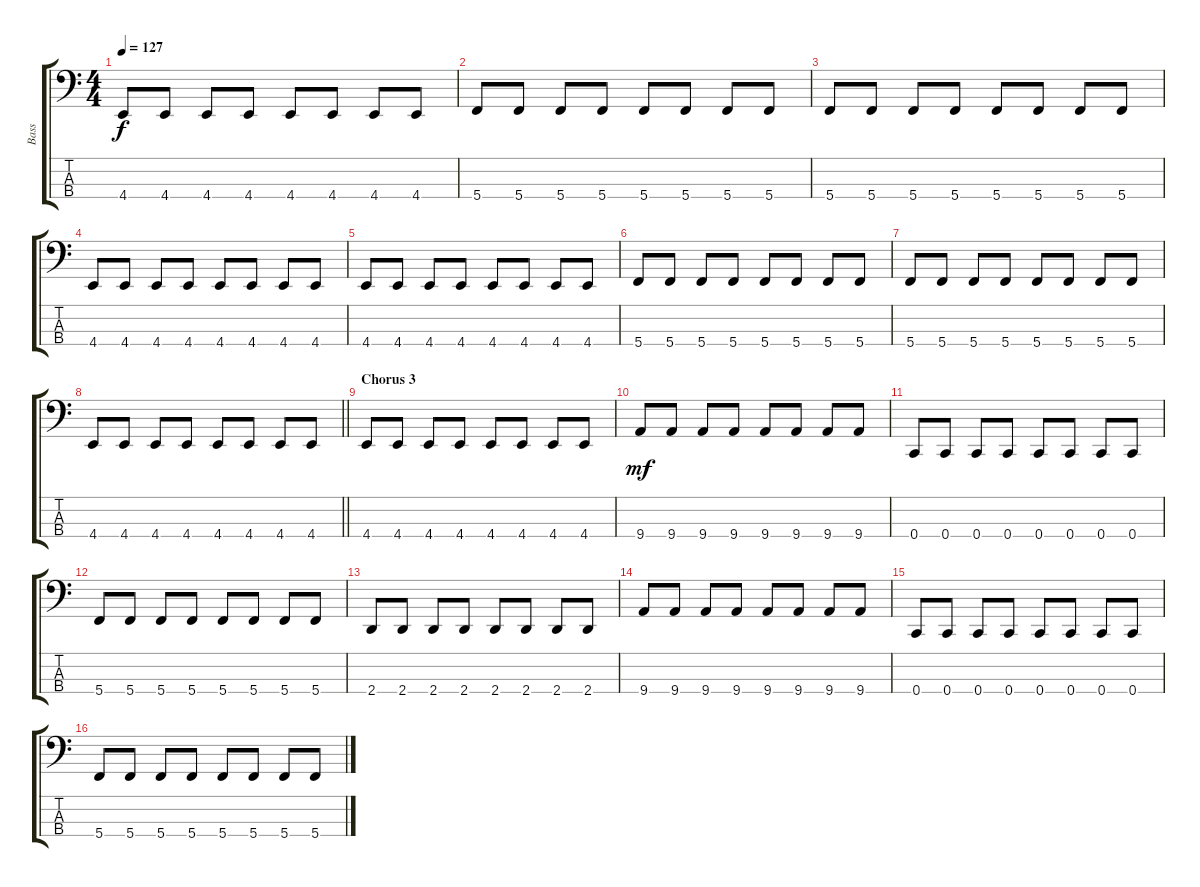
\track ("Bass" "Bass") {instrument electricbassfinger}
\staff {score tabs}
\tuning (F2 C2 G1 C1) {hide}
\ts (4 4)
\tempo 127
\clef f4
\ks c
4.4.8{dy f} 4.4.8 4.4.8 4.4.8 4.4.8 4.4.8 4.4.8 4.4.8 |
5.4.8 5.4.8 5.4.8 5.4.8 5.4.8 5.4.8 5.4.8 5.4.8 |
5.4.8 5.4.8 5.4.8 5.4.8 5.4.8 5.4.8 5.4.8 5.4.8 |
4.4.8 4.4.8 4.4.8 4.4.8 4.4.8 4.4.8 4.4.8 4.4.8 |
4.4.8 4.4.8 4.4.8 4.4.8 4.4.8 4.4.8 4.4.8 4.4.8 |
5.4.8 5.4.8 5.4.8 5.4.8 5.4.8 5.4.8 5.4.8 5.4.8 |
5.4.8 5.4.8 5.4.8 5.4.8 5.4.8 5.4.8 5.4.8 5.4.8 |
\barLineRight lightlight
4.4.8 4.4.8 4.4.8 4.4.8 4.4.8 4.4.8 4.4.8 4.4.8 |
\section ("" "Chorus 3")
4.4.8 4.4.8 4.4.8 4.4.8 4.4.8 4.4.8 4.4.8 4.4.8 |
9.4.8{dy mf} 9.4.8 9.4.8 9.4.8 9.4.8 9.4.8 9.4.8 9.4.8 |
0.4.8 0.4.8 0.4.8 0.4.8 0.4.8 0.4.8 0.4.8 0.4.8 |
5.4.8 5.4.8 5.4.8 5.4.8 5.4.8 5.4.8 5.4.8 5.4.8 |
2.4.8 2.4.8 2.4.8 2.4.8 2.4.8 2.4.8 2.4.8 2.4.8 |
9.4.8 9.4.8 9.4.8 9.4.8 9.4.8 9.4.8 9.4.8 9.4.8 |
0.4.8 0.4.8 0.4.8 0.4.8 0.4.8 0.4.8 0.4.8 0.4.8 |
5.4.8 5.4.8 5.4.8 5.4.8 5.4.8 5.4.8 5.4.8 5.4.8
